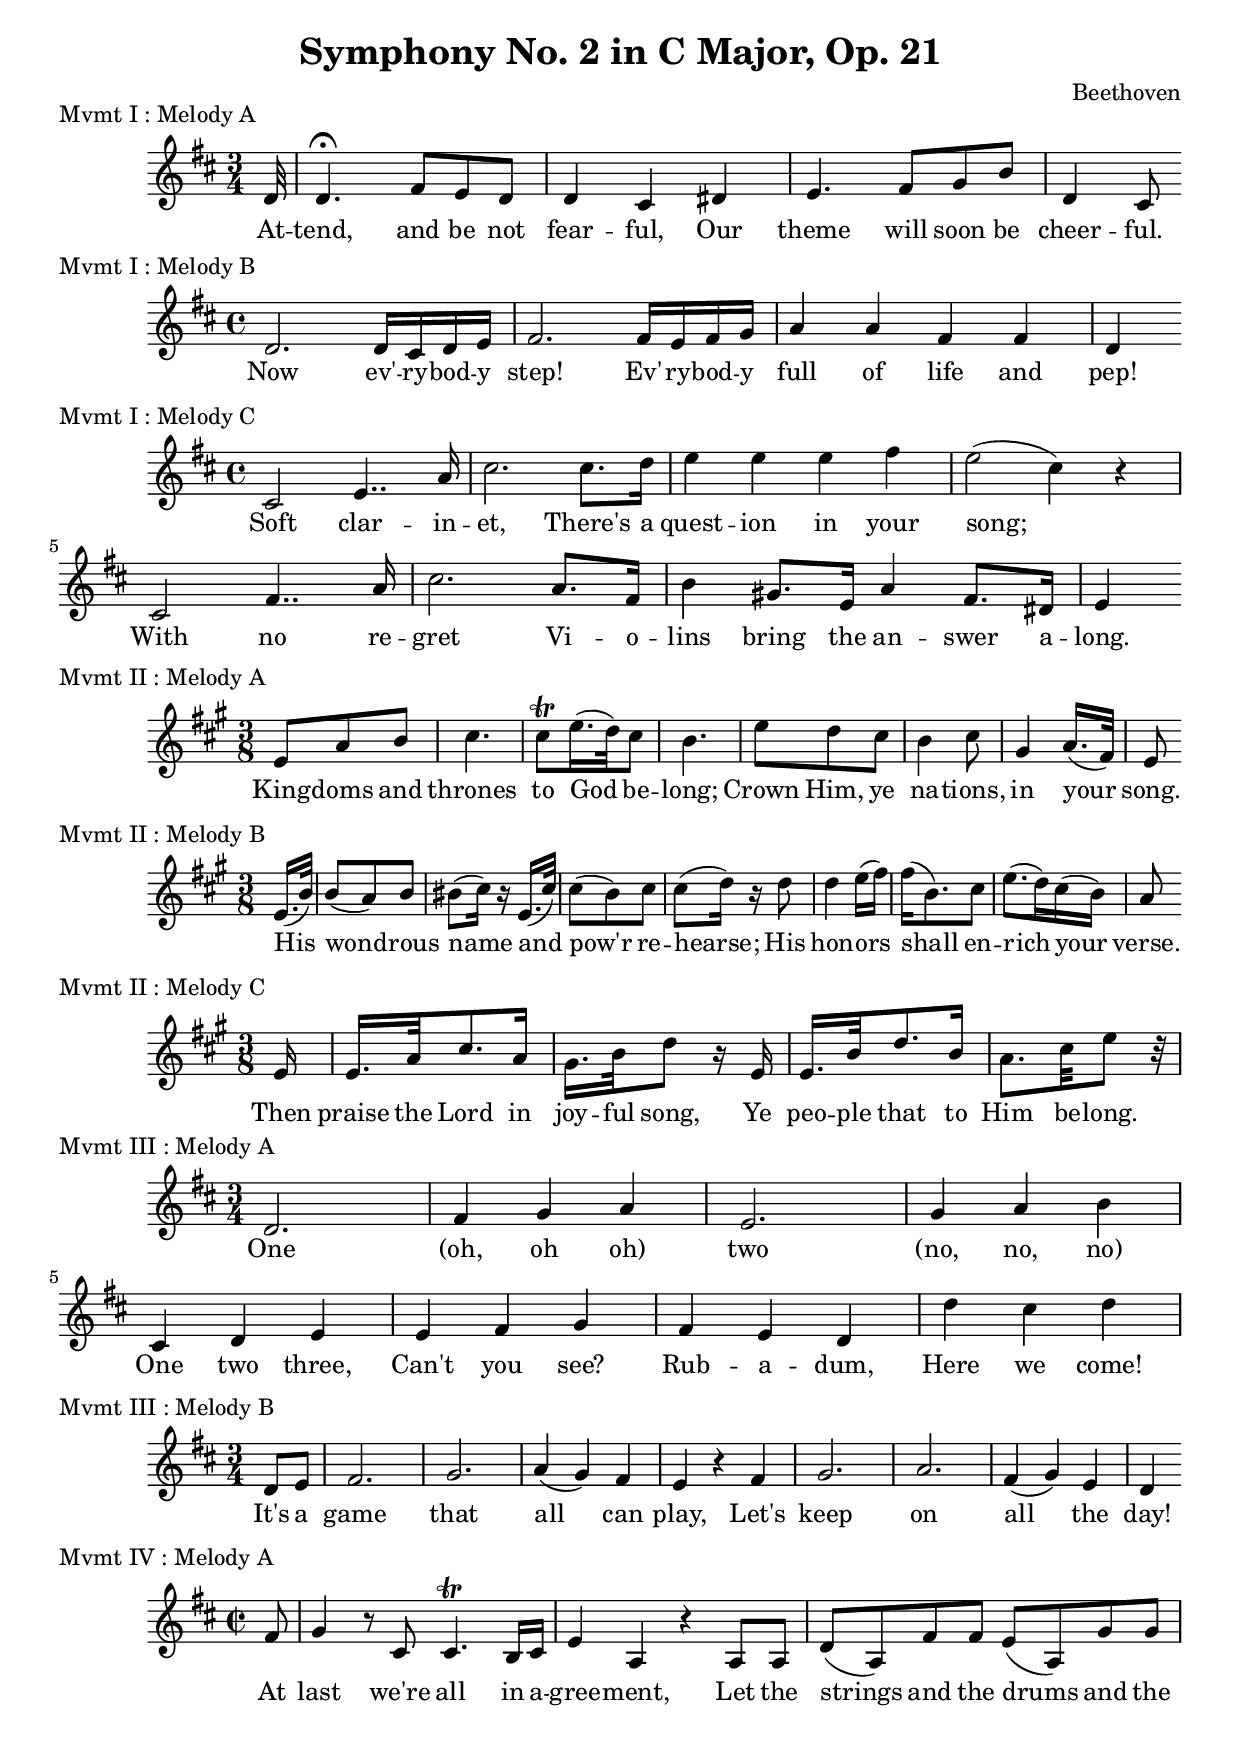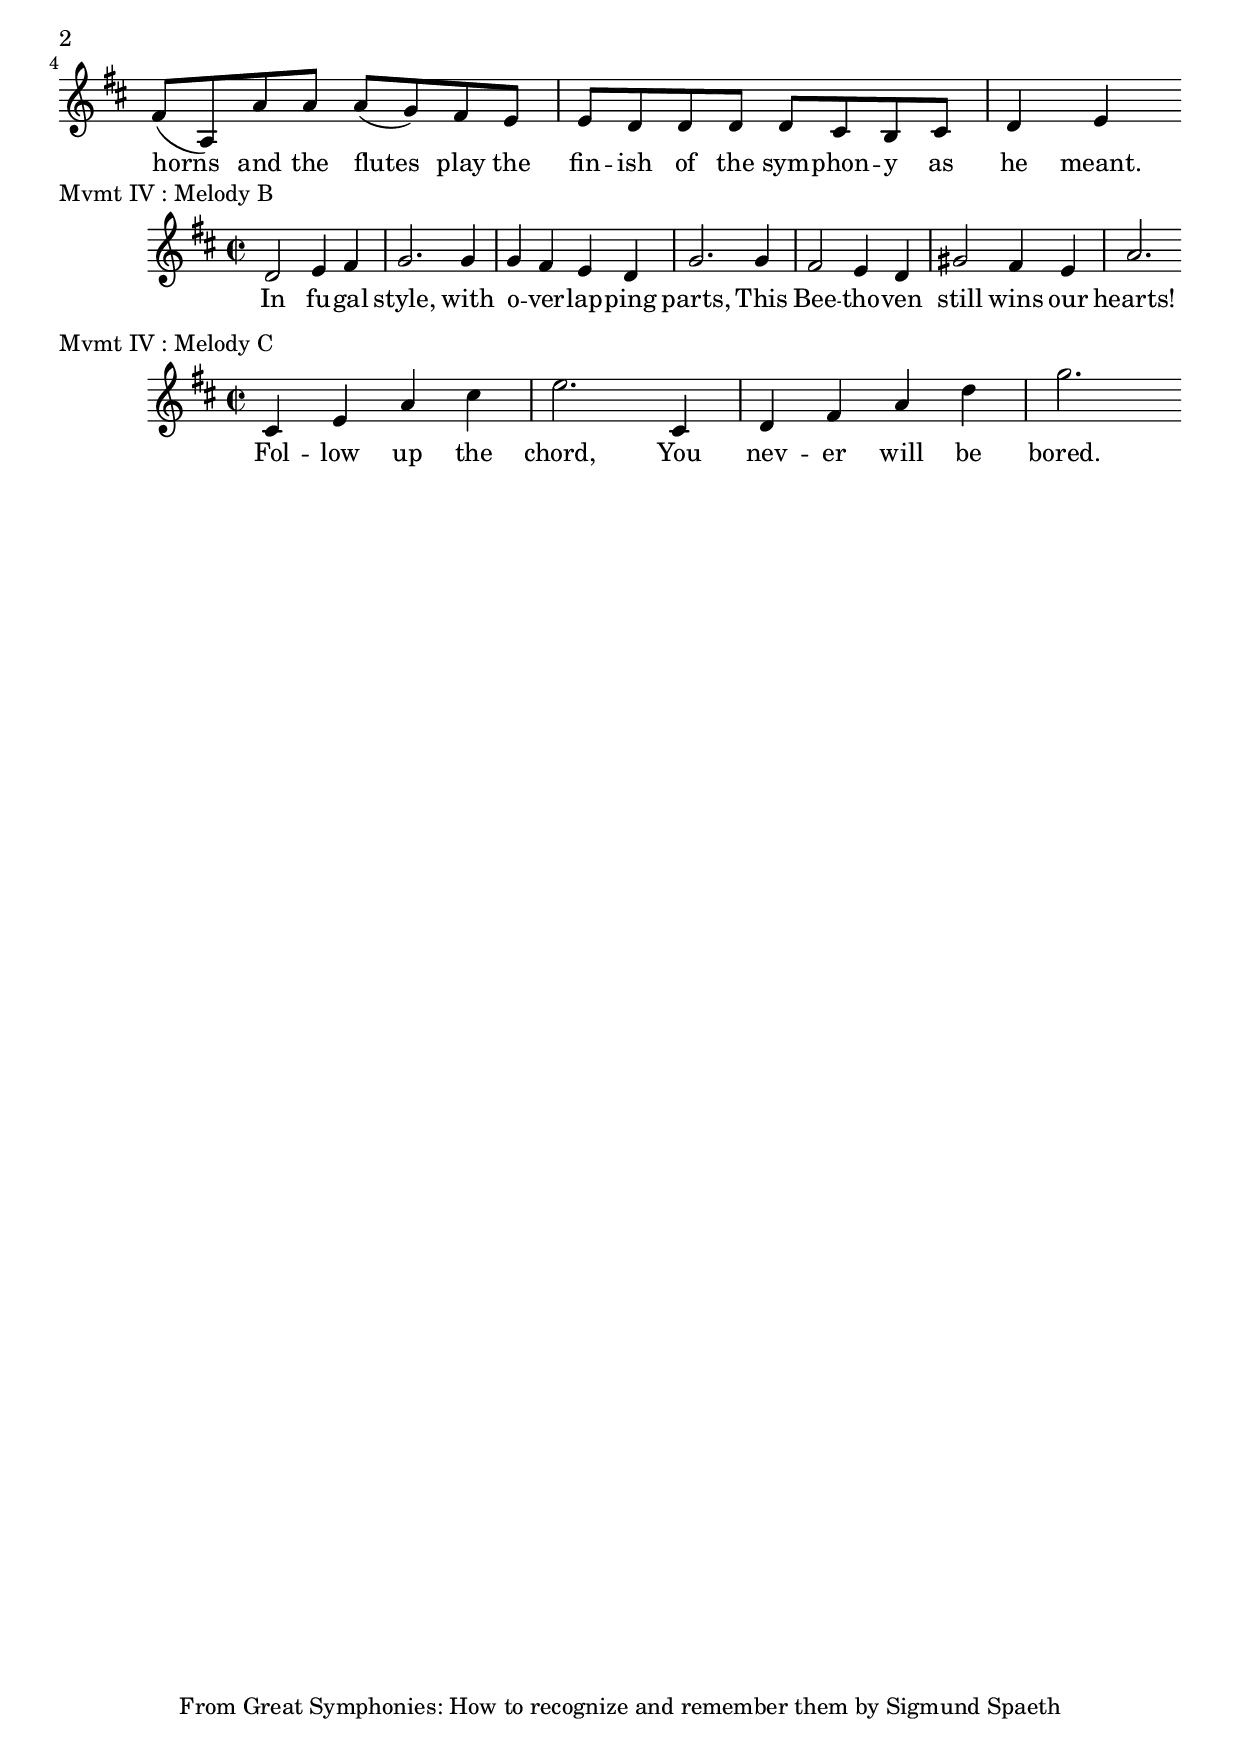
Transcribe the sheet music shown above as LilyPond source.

% Beethoven Symphony No. 2
\version "2.18.2"
% Melody definitions for movements of
% Beethovens's 2nd Symphony (beethoven-002)

% Movement I Melody A {{{
melody_ia = <<
    \relative c' {
        \clef "treble"
        \key d \major
        \time 3/4
        \partial 32 d32 |
        d4.\fermata fis8 e d | d4 cis4 dis |
        e4. fis8 g b | d,4 cis8
    }
    \addlyrics {
        At -- tend, and be not fear -- ful, Our theme will soon be cheer -- ful.
    }
>> % }}}

% Movement I Melody B {{{
melody_ib = <<
    \relative c' {
        \clef "treble"
        \key d \major
        \time 4/4
        d2. d16 cis d e | fis2. fis16 e fis g |
        a4 a fis fis | d4
    }
    \addlyrics {
        Now ev' -- ry -- bod -- y step! Ev' -- ry -- bod -- y
        full of life and pep!
    }
>> % }}}

% Movement I Melody C {{{
melody_ic = <<
    \relative c' {
        \clef "treble"
        \key d \major
        \time 4/4
        cis2 e4.. a16 | cis2. cis8. d16 | e4 e e fis |
        e2( cis4) r4 | cis,2 fis4.. a16 | cis2. a8. fis16 |
        b4 gis8. e16 a4 fis8. dis16 | e4
    }
    \addlyrics {
        Soft clar -- in -- et, There's a quest -- ion in your song;
        With no re -- gret Vi -- o -- lins bring the an -- swer a -- long.
    }
>> % }}}

% Movement II Melody A {{{
melody_iia = <<
    \relative c' {
        \clef "treble"
        \key a \major
        \time 3/8
        e8 a b | cis4. | cis8\trill e16.( d32) cis8 | b4.
        e8 d cis | b4 cis8 | gis4 a16.( fis32) | e8
    }
    \addlyrics {
        King -- doms and thrones to God be -- long;
        Crown Him, ye na -- tions, in your song.
    }
>> % }}}

% Movement II Melody B {{{
melody_iib = <<
    \relative c' {
        \clef "treble"
        \key a \major
        \time 3/8
        \partial 8 e16.( b'32) |
        b8( a) b8 | bis8( cis16) r16 e,16.( cis'32) |
        cis8( b8) cis8 | cis8( d16) r16 d8 |
        d4 e16( fis) | fis16( b,8.) cis8 |
        e8.( d16) cis16( b16) | a8
    }
    \addlyrics {
        His won -- drous name and pow'r re -- hearse;
        His hon -- ors shall en -- rich your verse.
    }
>> % }}}

% Movement II Melody C {{{
melody_iic = <<
    \relative c' {
        \clef "treble"
        \key a \major
        \time 3/8
        \partial 16 e16 |
        e16. a32 cis8. a16 | gis16. b32 d8 r16 e,16 |
        e16. b'32 d8. b16 | a8. cis32 e8 r32
    }
    \addlyrics {
        Then praise the Lord in joy -- ful song, Ye
        peo -- ple that to Him be -- long.
    }
>> % }}}

% Movement III Melody A {{{
melody_iiia = <<
    \relative c' {
        \clef "treble"
        \key d \major
        \time 3/4
        d2. | fis4 g a | e2. | g4 a b |
        cis,4 d e | e4 fis g |
        fis4 e d | d'4 cis d |
    }
    \addlyrics {
      One (oh, oh oh) two (no, no, no)
      One two three, Can't you see?
      Rub -- a -- dum, Here we come!
    }
>> % }}}

% Movement III Melody B {{{
melody_iiib = <<
    \relative c' {
        \clef "treble"
        \key d \major
        \time 3/4
        \partial 4 d8 e |
        fis2. | g2. | a4( g) fis |
        e4 r4 fis | g2. | a2. |
        fis4( g) e | d
    }
    \addlyrics {
        It's a game that all can play,
        Let's keep on all the day!
    }
>> % }}}

% Movement IV Melody A {{{
melody_iva = <<
    \relative c' {
        \clef "treble"
        \key d \major
        \time 2/2
        \partial 8 fis8 |
        g4 r8 cis,8 cis4.\trill b16 cis16 |
        e4 a,4 r4 a8 a8 | d8( a) fis' fis e( a,) g' g |
        fis8( a,) a' a a( g) fis e |
        e8 d d d d cis b cis | d4 e
    }
    \addlyrics {
        At last we're all in a -- gree -- ment, Let the
        strings and the drums and the horns and the flutes play the
        fin -- ish of the sym -- phon -- y as he meant.
    }
>> % }}}

% Movement IV Melody B {{{
melody_ivb = <<
    \relative c' {
        \clef "treble"
        \key d \major
        \time 2/2
        d2 e4 fis | g2. g4 | g4 fis e d |
        g2. g4 | fis2 e4 d | gis2 fis4 e | a2.
    }
    \addlyrics {
        In fu -- gal style, with o -- ver -- lap -- ping
        parts, This Bee -- tho -- ven still wins our hearts!
    }
>> % }}}

% Movement IV Melody C {{{
melody_ivc = <<
    \relative c' {
        \clef "treble"
        \key d \major
        \time 2/2
        cis4 e a cis | e2. cis,4 |
        d4 fis a d | g2.
    }
    \addlyrics {
        Fol -- low up the chord,
        You nev -- er will be bored.
    }
>> % }}}


\header {
    title = "Symphony No. 2 in C Major, Op. 21"
    composer = "Beethoven"
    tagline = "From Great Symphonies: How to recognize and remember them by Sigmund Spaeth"
}
\layout { ragged-right = ##f }

\score {
    \header {piece = "Mvmt I : Melody A"}
    \melody_ia
}

\score {
    \header {piece = "Mvmt I : Melody B"}
    \melody_ib
}

\score {
    \header {piece = "Mvmt I : Melody C"}
    \melody_ic
}

\score {
    \header {piece = "Mvmt II : Melody A"}
    \melody_iia
}

\score {
    \header {piece = "Mvmt II : Melody B"}
    \melody_iib
}

\score {
    \header {piece = "Mvmt II : Melody C"}
    \melody_iic
}

\score {
    \header {piece = "Mvmt III : Melody A"}
    \melody_iiia
}

\score {
    \header {piece = "Mvmt III : Melody B"}
    \melody_iiib
}

\score {
    \header {piece = "Mvmt IV : Melody A"}
    \melody_iva
}

\score {
    \header {piece = "Mvmt IV : Melody B"}
    \melody_ivb
}

\score {
    \header {piece = "Mvmt IV : Melody C"}
    \melody_ivc
}
